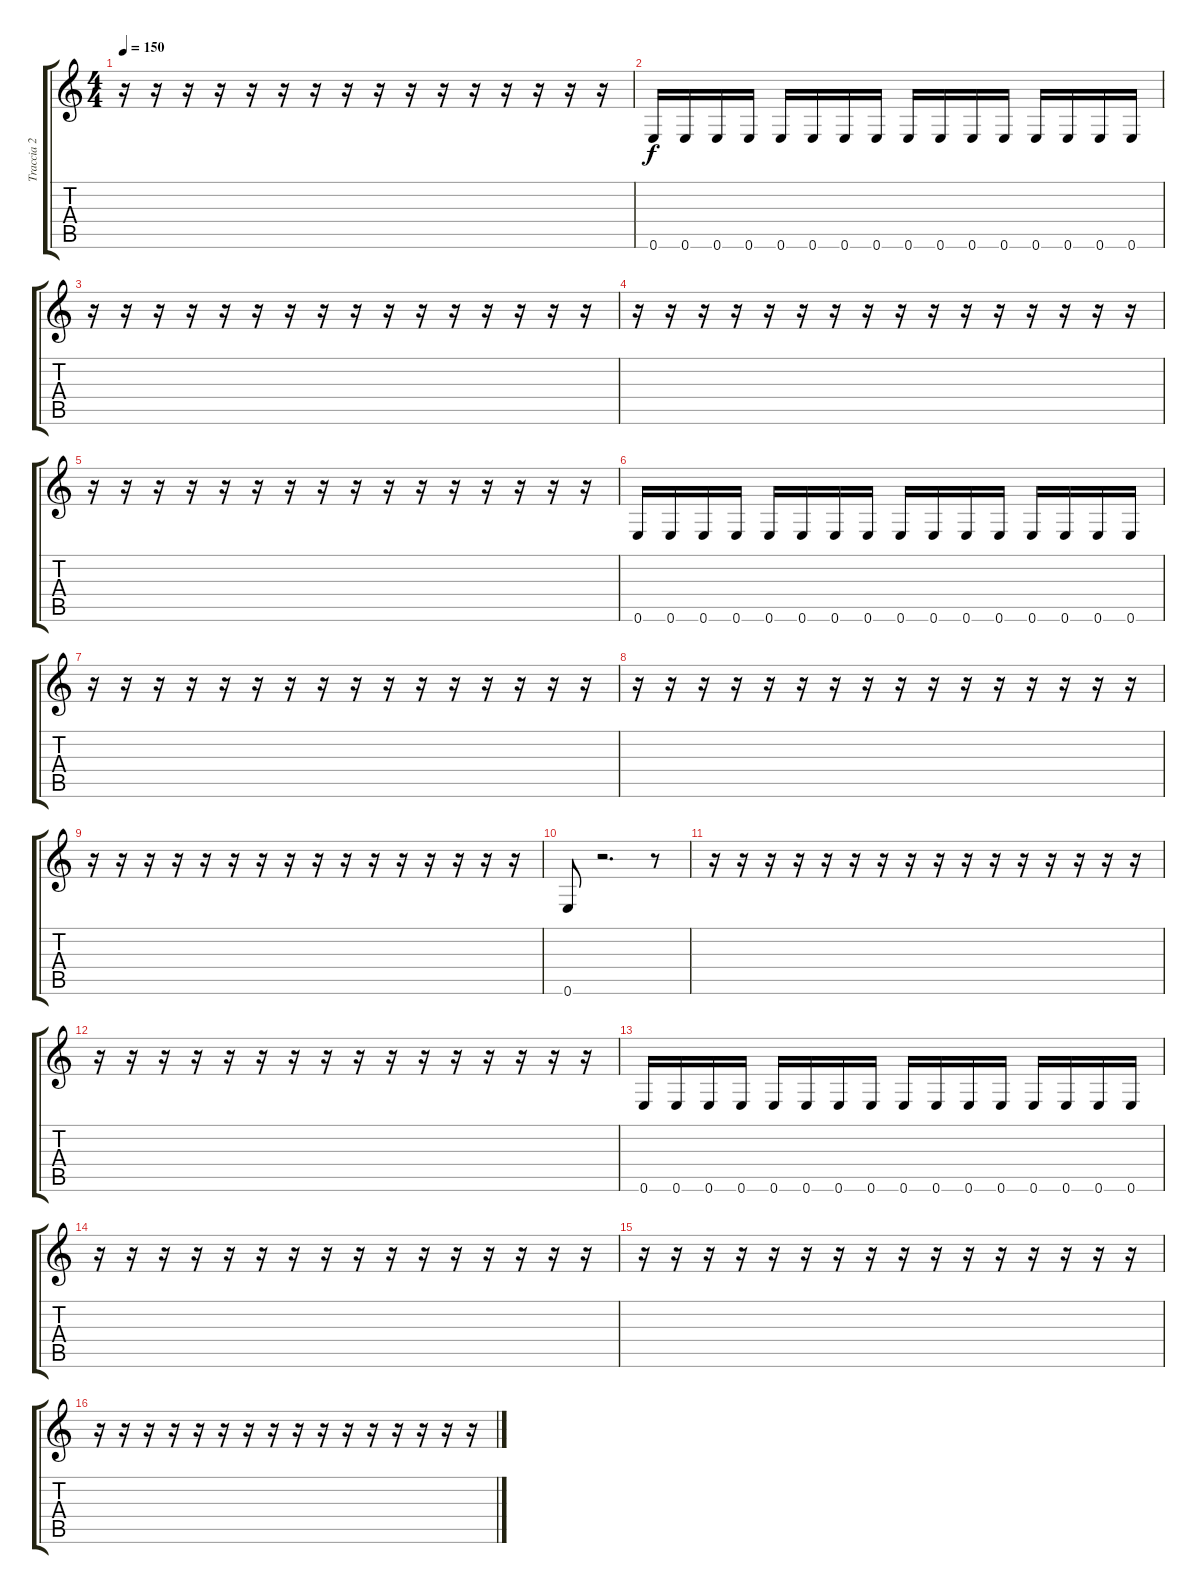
\track ("Traccia 2" "Traccia 2") {instrument electricbasspick}
\staff {score tabs}
\tuning (E4 B3 G3 D3 A2 E2) {hide}
\ts (4 4)
\tempo 150
\clef g2
\ks c
r.16{dy f} r.16 r.16 r.16 r.16 r.16 r.16 r.16 r.16 r.16 r.16 r.16 r.16 r.16 r.16 r.16 |
0.6.16 0.6.16 0.6.16 0.6.16 0.6.16 0.6.16 0.6.16 0.6.16 0.6.16 0.6.16 0.6.16 0.6.16 0.6.16 0.6.16 0.6.16 0.6.16 |
r.16 r.16 r.16 r.16 r.16 r.16 r.16 r.16 r.16 r.16 r.16 r.16 r.16 r.16 r.16 r.16 |
r.16 r.16 r.16 r.16 r.16 r.16 r.16 r.16 r.16 r.16 r.16 r.16 r.16 r.16 r.16 r.16 |
r.16 r.16 r.16 r.16 r.16 r.16 r.16 r.16 r.16 r.16 r.16 r.16 r.16 r.16 r.16 r.16 |
0.6.16 0.6.16 0.6.16 0.6.16 0.6.16 0.6.16 0.6.16 0.6.16 0.6.16 0.6.16 0.6.16 0.6.16 0.6.16 0.6.16 0.6.16 0.6.16 |
r.16 r.16 r.16 r.16 r.16 r.16 r.16 r.16 r.16 r.16 r.16 r.16 r.16 r.16 r.16 r.16 |
r.16 r.16 r.16 r.16 r.16 r.16 r.16 r.16 r.16 r.16 r.16 r.16 r.16 r.16 r.16 r.16 |
r.16 r.16 r.16 r.16 r.16 r.16 r.16 r.16 r.16 r.16 r.16 r.16 r.16 r.16 r.16 r.16 |
0.6.8 r.2{d} r.8 |
r.16 r.16 r.16 r.16 r.16 r.16 r.16 r.16 r.16 r.16 r.16 r.16 r.16 r.16 r.16 r.16 |
r.16 r.16 r.16 r.16 r.16 r.16 r.16 r.16 r.16 r.16 r.16 r.16 r.16 r.16 r.16 r.16 |
0.6.16 0.6.16 0.6.16 0.6.16 0.6.16 0.6.16 0.6.16 0.6.16 0.6.16 0.6.16 0.6.16 0.6.16 0.6.16 0.6.16 0.6.16 0.6.16 |
r.16 r.16 r.16 r.16 r.16 r.16 r.16 r.16 r.16 r.16 r.16 r.16 r.16 r.16 r.16 r.16 |
r.16 r.16 r.16 r.16 r.16 r.16 r.16 r.16 r.16 r.16 r.16 r.16 r.16 r.16 r.16 r.16 |
r.16 r.16 r.16 r.16 r.16 r.16 r.16 r.16 r.16 r.16 r.16 r.16 r.16 r.16 r.16 r.16
